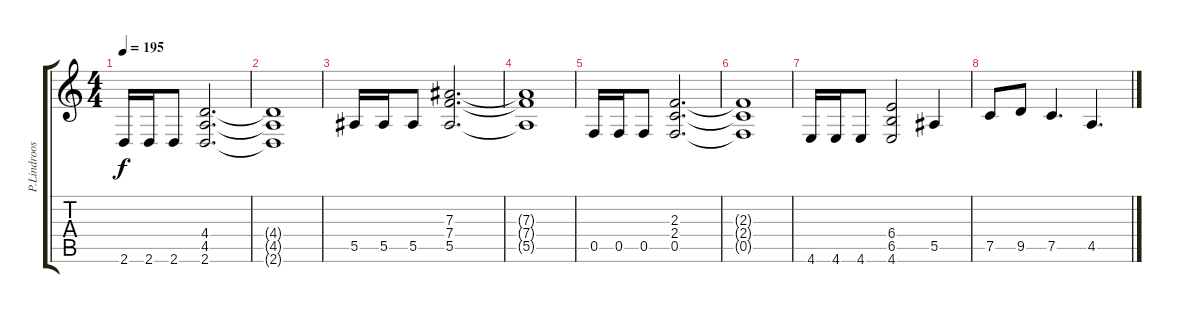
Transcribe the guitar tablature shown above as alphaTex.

\track ("P.Lindroos" "P.Lindroos") {instrument distortionguitar}
\staff {score tabs}
\tuning (C4 G3 Eb3 Bb2 F2 C2) {hide}
\ts (4 4)
\tempo 195
\clef g2
\ks c
2.6.16{dy f} 2.6.16 2.6.8 (4.4 4.5 2.6).2{d} |
(4.4{t} 4.5{t} 2.6{t}).1 |
5.5.16 5.5.16 5.5.8 (7.3 7.4 5.5).2{d} |
(7.3{t} 7.4{t} 5.5{t}).1 |
0.5.16 0.5.16 0.5.8 (2.3 2.4 0.5).2{d} |
(2.3{t} 2.4{t} 0.5{t}).1 |
4.6.16 4.6.16 4.6.8 (6.4 6.5 4.6).2 5.5.4 |
7.5.8 9.5.8 7.5.4{d} 4.5.4{d}
